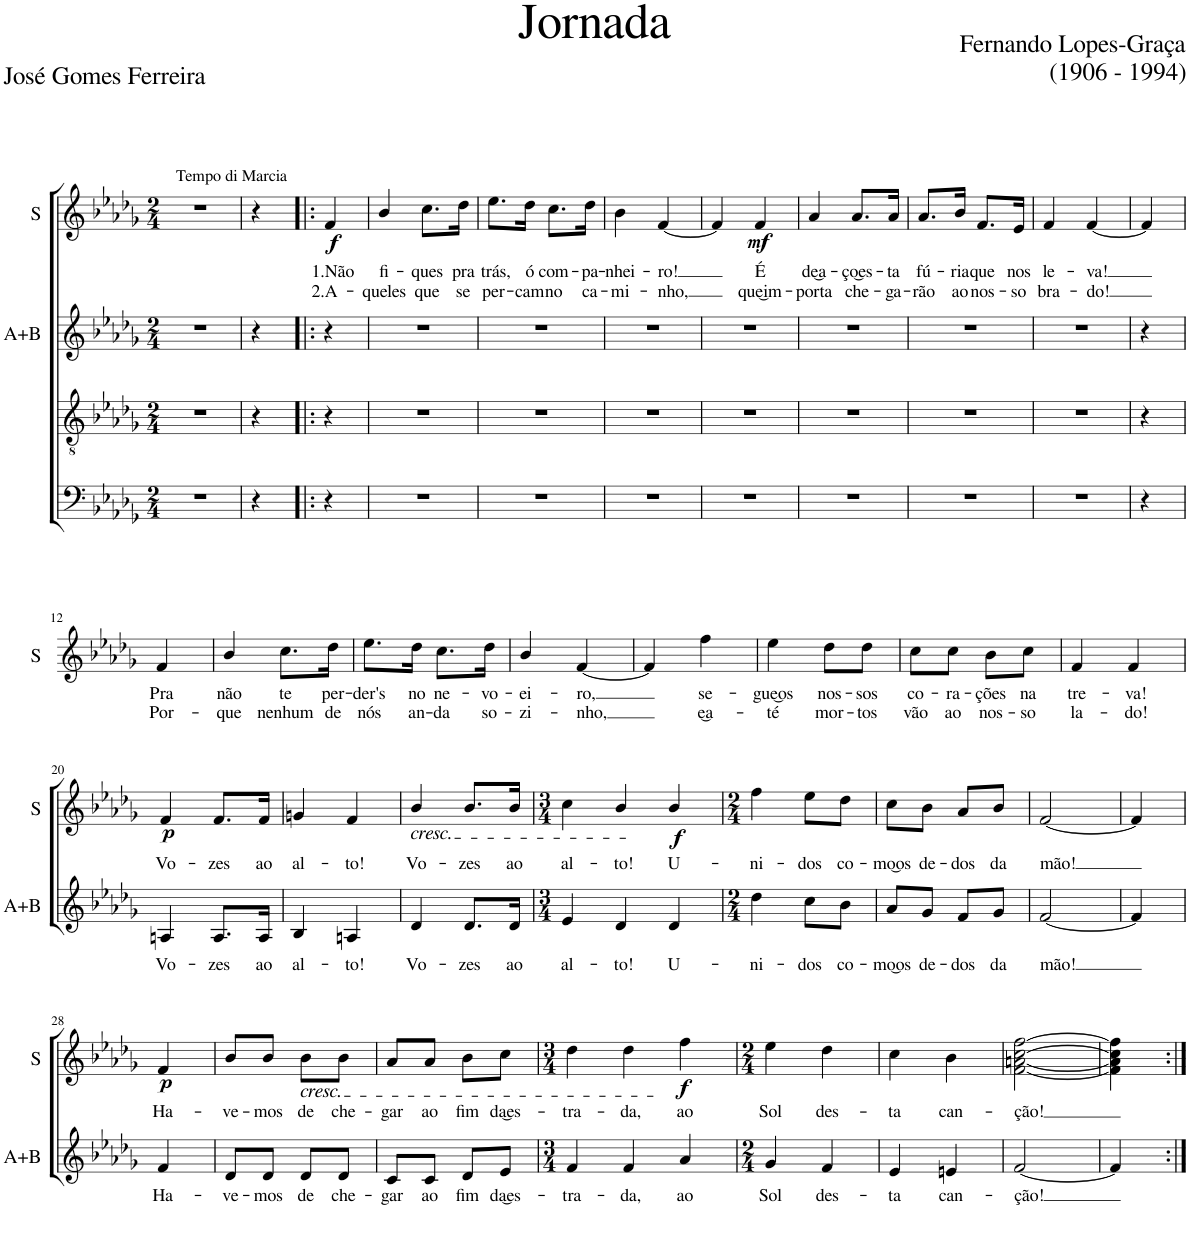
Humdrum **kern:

**kern	**kern	**kern	**text	**kern	**text	**text	**dynam
*part4	*part3	*part2	*part2	*part1	*part1	*part1	*part1
*staff4	*staff3	*staff2	*staff2	*staff1	*staff1	*staff1	*staff1
*I"Bass	*I"Tenor	*I"A+B	*	*I"S	*	*	*
*	*	*I'A+B	*	*I'S	*	*	*
*clefF4	*clefGv2	*clefG2	*	*clefG2	*	*	*
*k[b-e-a-d-g-]	*k[b-e-a-d-g-]	*k[b-e-a-d-g-]	*	*k[b-e-a-d-g-]	*	*	*
*M2/4	*M2/4	*M2/4	*	*M2/4	*	*	*
=1	=1	=1	=1	=1	=1	=1	=1
!	!	!	!	!LO:TX:a:t=Tempo di Marcia	!	!	!
2r	2r	2r	.	2r	.	.	.
=2	=2	=2	=2	=2	=2	=2	=2
4r	4r	4r	.	4r	.	.	.
=3!|:	=3!|:	=3!|:	=3!|:	=3!|:	=3!|:	=3!|:	=3!|:
!	!	!	!	!	!LO:LY:b	!LO:LY:b	!LO:DY:b
4r	4r	4r	.	4f/	1.Não	2.A-	f
=4	=4	=4	=4	=4	=4	=4	=4
!	!	!	!	!	!LO:LY:b	!LO:LY:b	!
2r	2r	2r	.	4b-/	fi-	-queles	.
!	!	!	!	!	!LO:LY:b	!LO:LY:b	!
.	.	.	.	8.cc\L	-ques	que	.
!	!	!	!	!	!LO:LY:b	!LO:LY:b	!
.	.	.	.	16dd-\Jk	pra	se	.
=5	=5	=5	=5	=5	=5	=5	=5
!	!	!	!	!	!LO:LY:b	!LO:LY:b	!
2r	2r	2r	.	8.ee-\L	trás,	per-	.
!	!	!	!	!	!LO:LY:b	!LO:LY:b	!
.	.	.	.	16dd-\Jk	ó	-cam	.
!	!	!	!	!	!LO:LY:b	!LO:LY:b	!
.	.	.	.	8.cc\L	com-	no	.
!	!	!	!	!	!LO:LY:b	!LO:LY:b	!
.	.	.	.	16dd-\Jk	-pa-	ca-	.
=6	=6	=6	=6	=6	=6	=6	=6
!	!	!	!	!	!LO:LY:b	!LO:LY:b	!
2r	2r	2r	.	4b-\	-nhei-	-mi-	.
!	!	!	!	!	!LO:LY:b	!LO:LY:b	!
.	.	.	.	[4f/	-ro!	-nho,	.
=7	=7	=7	=7	=7	=7	=7	=7
2r	2r	2r	.	4f/]	.	.	.
!	!	!	!	!	!LO:LY:b	!LO:LY:b	!LO:DY:b
.	.	.	.	4f/	É	que͜im-	mf
=8	=8	=8	=8	=8	=8	=8	=8
!	!	!	!	!	!LO:LY:b	!LO:LY:b	!
2r	2r	2r	.	4a-/	de͜a-	-porta	.
!	!	!	!	!	!LO:LY:b	!LO:LY:b	!
.	.	.	.	8.a-/L	-ço͜es-	che-	.
!	!	!	!	!	!LO:LY:b	!LO:LY:b	!
.	.	.	.	16a-/Jk	-ta	-ga-	.
=9	=9	=9	=9	=9	=9	=9	=9
!	!	!	!	!	!LO:LY:b	!LO:LY:b	!
2r	2r	2r	.	8.a-/L	fú-	-rão	.
!	!	!	!	!	!LO:LY:b	!LO:LY:b	!
.	.	.	.	16b-/Jk	-ria	ao	.
!	!	!	!	!	!LO:LY:b	!LO:LY:b	!
.	.	.	.	8.f/L	que	nos-	.
!	!	!	!	!	!LO:LY:b	!LO:LY:b	!
.	.	.	.	16e-/Jk	nos	-so	.
=10	=10	=10	=10	=10	=10	=10	=10
!	!	!	!	!	!LO:LY:b	!LO:LY:b	!
2r	2r	2r	.	4f/	le-	bra-	.
!	!	!	!	!	!LO:LY:b	!LO:LY:b	!
.	.	.	.	[4f/	-va!	-do!	.
=11	=11	=11	=11	=11	=11	=11	=11
4r	4r	4r	.	4f/]	.	.	.
!!LO:LB:g=z
=12	=12	=12	=12	=12	=12	=12	=12
!	!	!	!	!	!LO:LY:b	!LO:LY:b	!
4r	4r	4r	.	4f/	Pra	Por-	.
=13	=13	=13	=13	=13	=13	=13	=13
!	!	!	!	!	!LO:LY:b	!LO:LY:b	!
2r	2r	2r	.	4b-/	não	-que	.
!	!	!	!	!	!LO:LY:b	!LO:LY:b	!
.	.	.	.	8.cc\L	te	nenhum	.
!	!	!	!	!	!LO:LY:b	!LO:LY:b	!
.	.	.	.	16dd-\Jk	per-	de	.
=14	=14	=14	=14	=14	=14	=14	=14
!	!	!	!	!	!LO:LY:b	!LO:LY:b	!
2r	2r	2r	.	8.ee-\L	-der's	nós	.
!	!	!	!	!	!LO:LY:b	!LO:LY:b	!
.	.	.	.	16dd-\Jk	no	an-	.
!	!	!	!	!	!LO:LY:b	!LO:LY:b	!
.	.	.	.	8.cc\L	ne-	-da	.
!	!	!	!	!	!LO:LY:b	!LO:LY:b	!
.	.	.	.	16dd-\Jk	-vo-	so-	.
=15	=15	=15	=15	=15	=15	=15	=15
!	!	!	!	!	!LO:LY:b	!LO:LY:b	!
2r	2r	2r	.	4b-/	-ei-	-zi-	.
!	!	!	!	!	!LO:LY:b	!LO:LY:b	!
.	.	.	.	[4f/	-ro,	-nho,	.
=16	=16	=16	=16	=16	=16	=16	=16
2r	2r	2r	.	4f/]	.	.	.
!	!	!	!	!	!LO:LY:b	!LO:LY:b	!
.	.	.	.	4ff\	se-	e͜a-	.
=17	=17	=17	=17	=17	=17	=17	=17
!	!	!	!	!	!LO:LY:b	!LO:LY:b	!
2r	2r	2r	.	4ee-\	-gue͜os	-té	.
!	!	!	!	!	!LO:LY:b	!LO:LY:b	!
.	.	.	.	8dd-\L	nos-	mor-	.
!	!	!	!	!	!LO:LY:b	!LO:LY:b	!
.	.	.	.	8dd-\J	-sos	-tos	.
=18	=18	=18	=18	=18	=18	=18	=18
!	!	!	!	!	!LO:LY:b	!LO:LY:b	!
2r	2r	2r	.	8cc\L	co-	vão	.
!	!	!	!	!	!LO:LY:b	!LO:LY:b	!
.	.	.	.	8cc\J	-ra-	ao	.
!	!	!	!	!	!LO:LY:b	!LO:LY:b	!
.	.	.	.	8b-\L	-ções	nos-	.
!	!	!	!	!	!LO:LY:b	!LO:LY:b	!
.	.	.	.	8cc\J	na	-so	.
=19	=19	=19	=19	=19	=19	=19	=19
!	!	!	!	!	!LO:LY:b	!LO:LY:b	!
2r	2r	2r	.	4f/	tre-	la-	.
!	!	!	!	!	!LO:LY:b	!LO:LY:b	!
.	.	.	.	4f/	-va!	-do!	.
!!LO:LB:g=z
=20	=20	=20	=20	=20	=20	=20	=20
!	!	!	!LO:LY:b	!	!LO:LY:b	!	!LO:DY:b
2r	2r	4An/	Vo-	4f/	Vo-	.	p
!	!	!	!LO:LY:b	!	!LO:LY:b	!	!
.	.	8.A/L	-zes	8.f/L	-zes	.	.
!	!	!	!LO:LY:b	!	!LO:LY:b	!	!
.	.	16A/Jk	ao	16f/Jk	ao	.	.
=21	=21	=21	=21	=21	=21	=21	=21
!	!	!	!LO:LY:b	!	!LO:LY:b	!	!
2r	2r	4B-/	al-	4gn/	al-	.	.
!	!	!	!LO:LY:b	!	!LO:LY:b	!	!
.	.	4An/	-to!	4f/	-to!	.	.
=22	=22	=22	=22	=22	=22	=22	=22
!	!	!	!	!LO:TX:b:i:t=cresc.	!	!	!
!	!	!	!LO:LY:b	!	!LO:LY:b	!	!
2r	2r	4d-/	Vo-	4b-/	Vo-	.	.
!	!	!	!LO:LY:b	!	!LO:LY:b	!	!
.	.	8.d-/L	-zes	8.b-/L	-zes	.	.
!	!	!	!LO:LY:b	!	!LO:LY:b	!	!
.	.	16d-/Jk	ao	16b-/Jk	ao	.	.
=23	=23	=23	=23	=23	=23	=23	=23
*M3/4	*M3/4	*M3/4	*	*M3/4	*	*	*
!	!	!	!LO:LY:b	!	!LO:LY:b	!	!
2.r	2.r	4e-/	al-	4cc\	al-	.	.
!	!	!	!LO:LY:b	!	!LO:LY:b	!	!
.	.	4d-/	-to!	4b-/	-to!	.	.
!	!	!	!LO:LY:b	!	!LO:LY:b	!	!LO:DY:b
.	.	4d-/	U-	4b-/	U-	.	f
=24	=24	=24	=24	=24	=24	=24	=24
*M2/4	*M2/4	*M2/4	*	*M2/4	*	*	*
!	!	!	!LO:LY:b	!	!LO:LY:b	!	!
2r	2r	4dd-\	-ni-	4ff\	-ni-	.	.
!	!	!	!LO:LY:b	!	!LO:LY:b	!	!
.	.	8cc\L	-dos	8ee-\L	-dos	.	.
!	!	!	!LO:LY:b	!	!LO:LY:b	!	!
.	.	8b-\J	co-	8dd-\J	co-	.	.
=25	=25	=25	=25	=25	=25	=25	=25
!	!	!	!LO:LY:b	!	!LO:LY:b	!	!
2r	2r	8a-/L	-mo͜os	8cc\L	-mo͜os	.	.
!	!	!	!LO:LY:b	!	!LO:LY:b	!	!
.	.	8g-/J	de-	8b-\J	de-	.	.
!	!	!	!LO:LY:b	!	!LO:LY:b	!	!
.	.	8f/L	-dos	8a-/L	-dos	.	.
!	!	!	!LO:LY:b	!	!LO:LY:b	!	!
.	.	8g-/J	da	8b-/J	da	.	.
=26	=26	=26	=26	=26	=26	=26	=26
!	!	!	!LO:LY:b	!	!LO:LY:b	!	!
2r	2r	[2f/	mão!	[2f/	mão!	.	.
=27	=27	=27	=27	=27	=27	=27	=27
4r	4r	4f/]	.	4f/]	.	.	.
!!LO:LB:g=z
=28	=28	=28	=28	=28	=28	=28	=28
!	!	!	!LO:LY:b	!	!LO:LY:b	!	!LO:DY:b
4r	4r	4f/	Ha-	4f/	Ha-	.	p
=29	=29	=29	=29	=29	=29	=29	=29
!	!	!	!LO:LY:b	!	!LO:LY:b	!	!
2r	2r	8d-/L	-ve-	8b-/L	-ve-	.	.
!	!	!	!LO:LY:b	!	!LO:LY:b	!	!
.	.	8d-/J	-mos	8b-/J	-mos	.	.
!	!	!	!	!LO:TX:b:i:t=cresc.	!	!	!
!	!	!	!LO:LY:b	!	!LO:LY:b	!	!
.	.	8d-/L	de	8b-\L	de	.	.
!	!	!	!LO:LY:b	!	!LO:LY:b	!	!
.	.	8d-/J	che-	8b-\J	che-	.	.
=30	=30	=30	=30	=30	=30	=30	=30
!	!	!	!LO:LY:b	!	!LO:LY:b	!	!
2r	2r	8c/L	-gar	8a-/L	-gar	.	.
!	!	!	!LO:LY:b	!	!LO:LY:b	!	!
.	.	8c/J	ao	8a-/J	ao	.	.
!	!	!	!LO:LY:b	!	!LO:LY:b	!	!
.	.	8d-/L	fim	8b-\L	fim	.	.
!	!	!	!LO:LY:b	!	!LO:LY:b	!	!
.	.	8e-/J	da͜es-	8cc\J	da͜es-	.	.
=31	=31	=31	=31	=31	=31	=31	=31
*M3/4	*M3/4	*M3/4	*	*M3/4	*	*	*
!	!	!	!LO:LY:b	!	!LO:LY:b	!	!
2.r	2.r	4f/	-tra-	4dd-\	-tra-	.	.
!	!	!	!LO:LY:b	!	!LO:LY:b	!	!
.	.	4f/	-da,	4dd-\	-da,	.	.
!	!	!	!LO:LY:b	!	!LO:LY:b	!	!LO:DY:b
.	.	4a-/	ao	4ff\	ao	.	f
=32	=32	=32	=32	=32	=32	=32	=32
*M2/4	*M2/4	*M2/4	*	*M2/4	*	*	*
!	!	!	!LO:LY:b	!	!LO:LY:b	!	!
2r	2r	4g-/	Sol	4ee-\	Sol	.	.
!	!	!	!LO:LY:b	!	!LO:LY:b	!	!
.	.	4f/	des-	4dd-\	des-	.	.
=33	=33	=33	=33	=33	=33	=33	=33
!	!	!	!LO:LY:b	!	!LO:LY:b	!	!
2r	2r	4e-/	-ta	4cc\	-ta	.	.
!	!	!	!LO:LY:b	!	!LO:LY:b	!	!
.	.	4en/	can-	4b-\	can-	.	.
=34	=34	=34	=34	=34	=34	=34	=34
!	!	!	!LO:LY:b	!	!LO:LY:b	!	!
2r	2r	[2f/	-ção!	[2f\ [2an\ [2cc\ [2ff\	-ção!	.	.
=35	=35	=35	=35	=35	=35	=35	=35
4r	4r	4f/]	.	4f\] 4a\] 4cc\] 4ff\]	.	.	.
=:|!	=:|!	=:|!	=:|!	=:|!	=:|!	=:|!	=:|!
*-	*-	*-	*-	*-	*-	*-	*-
